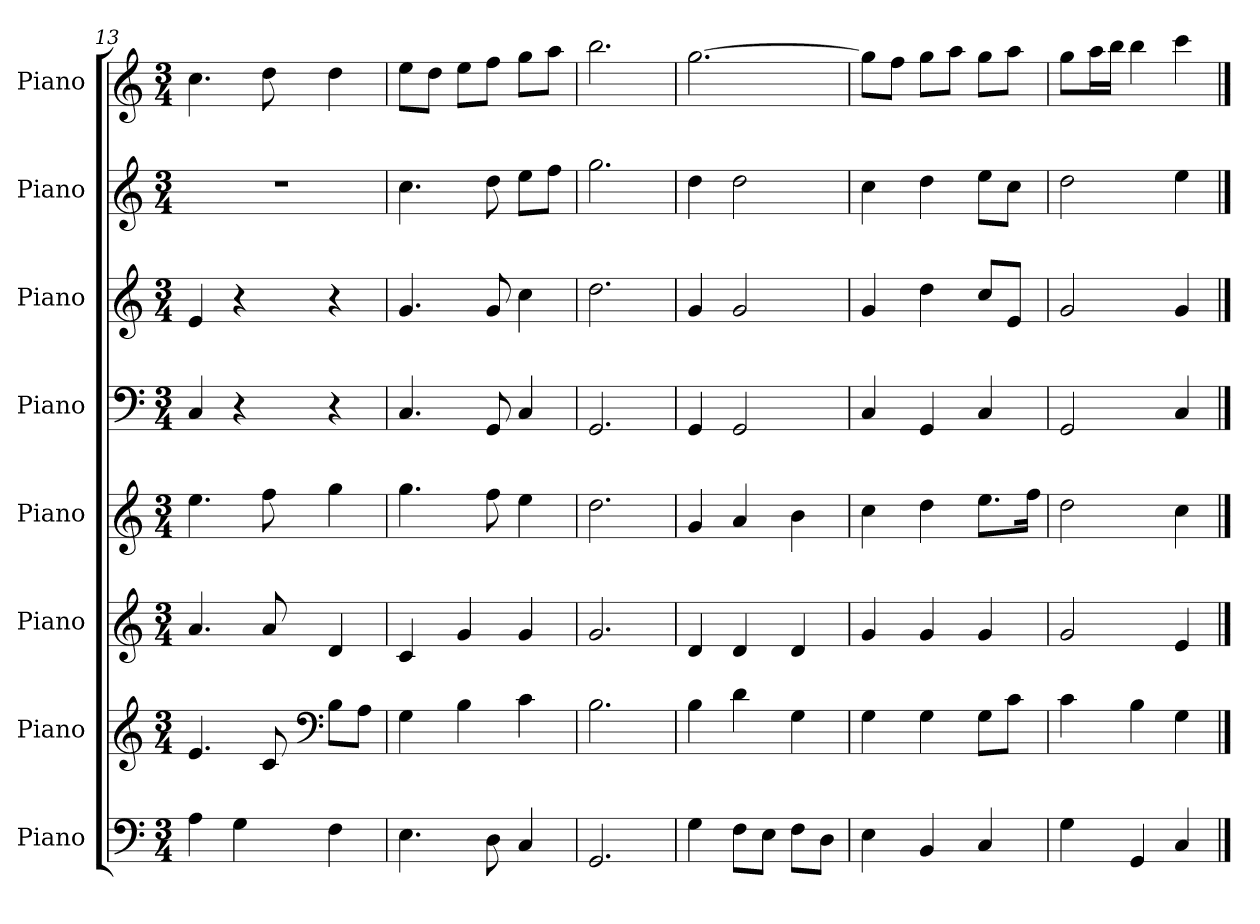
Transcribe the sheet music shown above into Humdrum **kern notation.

**kern	**kern	**kern	**kern	**kern	**kern	**kern	**kern
*part8	*part7	*part6	*part5	*part4	*part3	*part2	*part1
*staff8	*staff7	*staff6	*staff5	*staff4	*staff3	*staff2	*staff1
*I"Piano	*I"Piano	*I"Piano	*I"Piano	*I"Piano	*I"Piano	*I"Piano	*I"Piano
*I'Pno.	*I'Pno.	*I'Pno.	*I'Pno.	*I'Pno.	*I'Pno.	*I'Pno.	*I'Pno.
*clefF4	*clefG2	*clefG2	*clefG2	*clefF4	*clefG2	*clefG2	*clefG2
*k[]	*k[]	*k[]	*k[]	*k[]	*k[]	*k[]	*k[]
*M3/4	*M3/4	*M3/4	*M3/4	*M3/4	*M3/4	*M3/4	*M3/4
=13	=13	=13	=13	=13	=13	=13	=13
4A\	4.e/	4.a/	4.ee\	4C/	4e/	2.r	4.cc\
4G\	.	.	.	4r	4r	.	.
.	8c/	8a/	8ff\	.	.	.	8dd\
*	*clefF4	*	*	*	*	*	*
4F\	8B\L	4d/	4gg\	4r	4r	.	4dd\
.	8A\J	.	.	.	.	.	.
=14	=14	=14	=14	=14	=14	=14	=14
4.E\	4G\	4c/	4.gg\	4.C/	4.g/	4.cc\	8ee\L
.	.	.	.	.	.	.	8dd\J
.	4B\	4g/	.	.	.	.	8ee\L
8D\	.	.	8ff\	8GG/	8g/	8dd\	8ff\J
4C/	4c\	4g/	4ee\	4C/	4cc\	8ee\L	8gg\L
.	.	.	.	.	.	8ff\J	8aa\J
=15	=15	=15	=15	=15	=15	=15	=15
2.GG/	2.B\	2.g/	2.dd\	2.GG/	2.dd\	2.gg\	2.bb\
!!LO:PB:g=z
=16	=16	=16	=16	=16	=16	=16	=16
4G\	4B\	4d/	4g/	4GG/	4g/	4dd\	[2.gg\
8F\L	4d\	4d/	4a/	2GG/	2g/	2dd\	.
8E\J	.	.	.	.	.	.	.
8F\L	4G\	4d/	4b\	.	.	.	.
8D\J	.	.	.	.	.	.	.
=17	=17	=17	=17	=17	=17	=17	=17
4E\	4G\	4g/	4cc\	4C/	4g/	4cc\	8gg\L]
.	.	.	.	.	.	.	8ff\J
4BB/	4G\	4g/	4dd\	4GG/	4dd\	4dd\	8gg\L
.	.	.	.	.	.	.	8aa\J
4C/	8G\L	4g/	8.ee\L	4C/	8cc/L	8ee\L	8gg\L
.	8c\J	.	.	.	8e/J	8cc\J	8aa\J
.	.	.	16ff\Jk	.	.	.	.
=18	=18	=18	=18	=18	=18	=18	=18
4G\	4c\	2g/	2dd\	2GG/	2g/	2dd\	8gg\L
.	.	.	.	.	.	.	16aa\L
.	.	.	.	.	.	.	16bb\JJ
4GG/	4B\	.	.	.	.	.	4bb\
4C/	4G\	4e/	4cc\	4C/	4g/	4ee\	4ccc\
==	==	==	==	==	==	==	==
*-	*-	*-	*-	*-	*-	*-	*-
